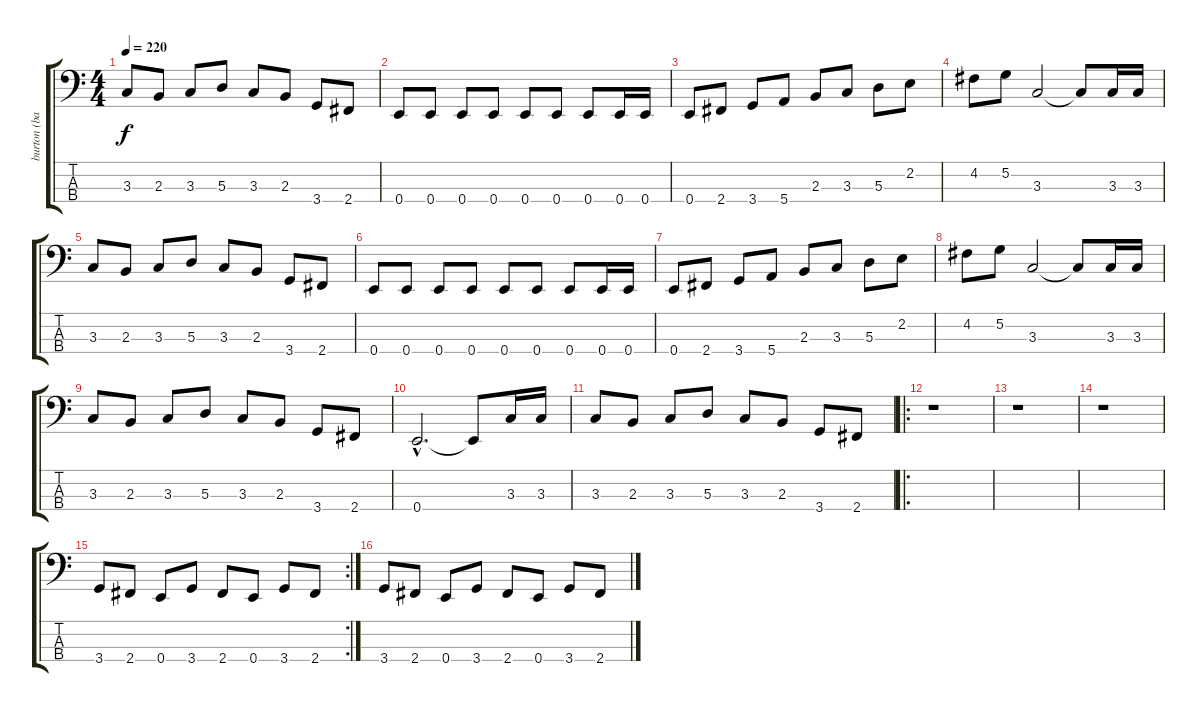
\track ("burton (bass)" "burton (ba") {instrument electricbassfinger}
\staff {score tabs}
\tuning (G2 D2 A1 E1) {hide}
\ts (4 4)
\tempo 220
\clef f4
\ks c
3.3.8{dy f} 2.3.8 3.3.8 5.3.8 3.3.8 2.3.8 3.4.8 2.4.8 |
0.4.8 0.4.8 0.4.8 0.4.8 0.4.8 0.4.8 0.4.8 0.4.16 0.4.16 |
0.4.8 2.4.8 3.4.8 5.4.8 2.3.8 3.3.8 5.3.8 2.2.8 |
4.2.8 5.2.8 3.3.2 3.3{t}.8 3.3.16 3.3.16 |
3.3.8 2.3.8 3.3.8 5.3.8 3.3.8 2.3.8 3.4.8 2.4.8 |
0.4.8 0.4.8 0.4.8 0.4.8 0.4.8 0.4.8 0.4.8 0.4.16 0.4.16 |
0.4.8 2.4.8 3.4.8 5.4.8 2.3.8 3.3.8 5.3.8 2.2.8 |
4.2.8 5.2.8 3.3.2 3.3{t}.8 3.3.16 3.3.16 |
3.3.8 2.3.8 3.3.8 5.3.8 3.3.8 2.3.8 3.4.8 2.4.8 |
0.4{hac}.2{d} 0.4{t}.8 3.3.16 3.3.16 |
3.3.8 2.3.8 3.3.8 5.3.8 3.3.8 2.3.8 3.4.8 2.4.8 |
\ro
r.1 |
r.1 |
r.1 |
\rc 2
3.4.8 2.4.8 0.4.8 3.4.8 2.4.8 0.4.8 3.4.8 2.4.8 |
3.4.8 2.4.8 0.4.8 3.4.8 2.4.8 0.4.8 3.4.8 2.4.8
